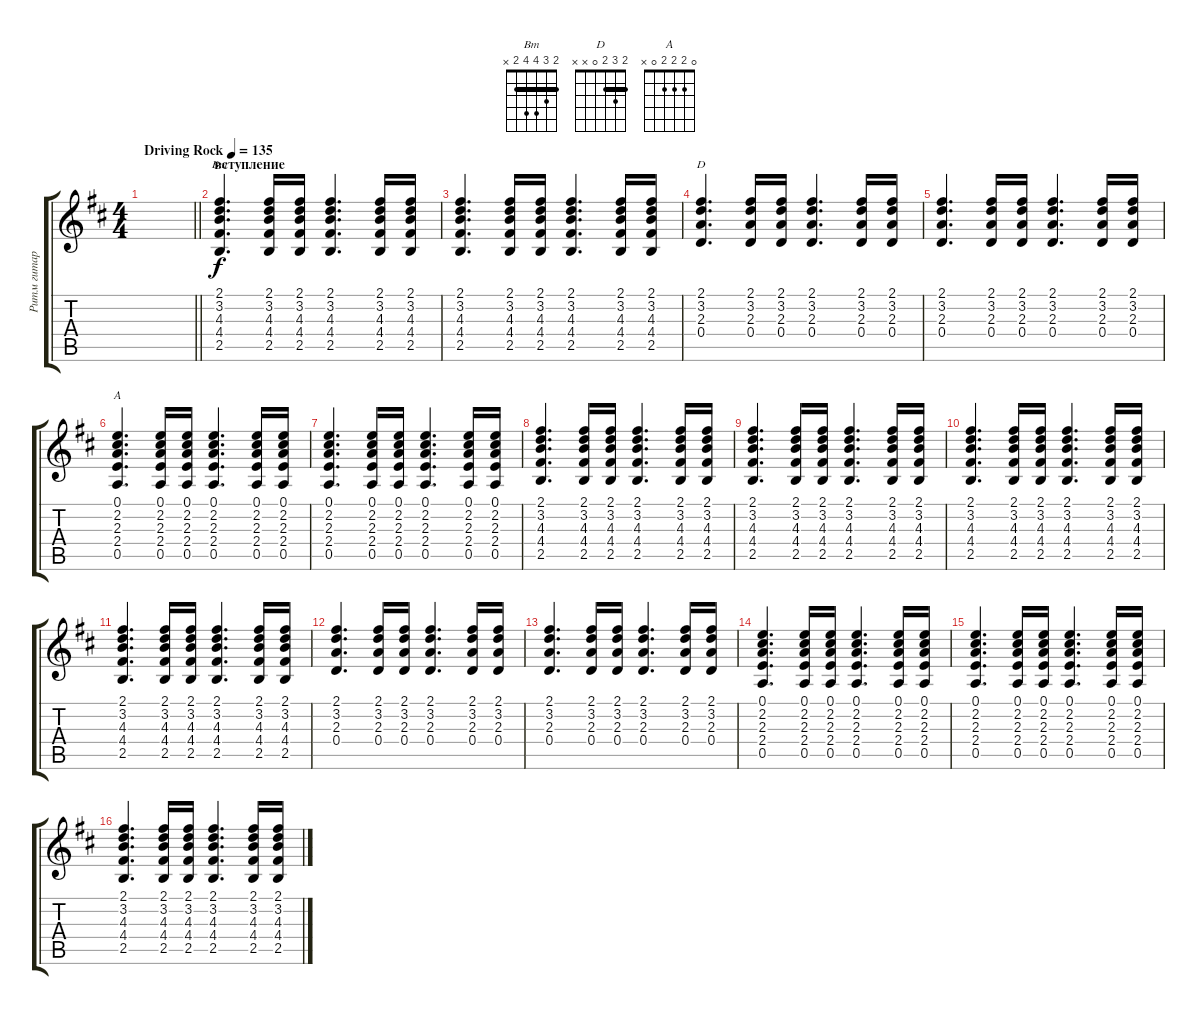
\track ("Ритм гитара" "Ритм гитар") {solo instrument acousticguitarsteel}
\staff {score tabs}
\tuning (E4 B3 G3 D3 A2 E2) {hide}
\chord ("Bm" 2 3 4 4 2 x) {barre 2}
\chord ("D" 2 3 2 0 x x) {barre 2}
\chord ("A" 0 2 2 2 0 x)
\ts (4 4)
\tempo (135 "Driving Rock")
\clef g2
\barLineRight lightlight
\ks bminor
|
\section ("" "вступление")
(2.1 3.2 4.3 4.4 2.5).4{d ch "Bm"} (2.1 3.2 4.3 4.4 2.5).16 (2.1 3.2 4.3 4.4 2.5).16 (2.1 3.2 4.3 4.4 2.5).4{d} (2.1 3.2 4.3 4.4 2.5).16 (2.1 3.2 4.3 4.4 2.5).16 |
(2.1 3.2 4.3 4.4 2.5).4{d} (2.1 3.2 4.3 4.4 2.5).16 (2.1 3.2 4.3 4.4 2.5).16 (2.1 3.2 4.3 4.4 2.5).4{d} (2.1 3.2 4.3 4.4 2.5).16 (2.1 3.2 4.3 4.4 2.5).16 |
(2.1 3.2 2.3 0.4).4{d ch "D"} (2.1 3.2 2.3 0.4).16 (2.1 3.2 2.3 0.4).16 (2.1 3.2 2.3 0.4).4{d} (2.1 3.2 2.3 0.4).16 (2.1 3.2 2.3 0.4).16 |
(2.1 3.2 2.3 0.4).4{d} (2.1 3.2 2.3 0.4).16 (2.1 3.2 2.3 0.4).16 (2.1 3.2 2.3 0.4).4{d} (2.1 3.2 2.3 0.4).16 (2.1 3.2 2.3 0.4).16 |
(0.1 2.2 2.3 2.4 0.5).4{d ch "A"} (0.1 2.2 2.3 2.4 0.5).16 (0.1 2.2 2.3 2.4 0.5).16 (0.1 2.2 2.3 2.4 0.5).4{d} (0.1 2.2 2.3 2.4 0.5).16 (0.1 2.2 2.3 2.4 0.5).16 |
(0.1 2.2 2.3 2.4 0.5).4{d} (0.1 2.2 2.3 2.4 0.5).16 (0.1 2.2 2.3 2.4 0.5).16 (0.1 2.2 2.3 2.4 0.5).4{d} (0.1 2.2 2.3 2.4 0.5).16 (0.1 2.2 2.3 2.4 0.5).16 |
(2.1 3.2 4.3 4.4 2.5).4{d} (2.1 3.2 4.3 4.4 2.5).16 (2.1 3.2 4.3 4.4 2.5).16 (2.1 3.2 4.3 4.4 2.5).4{d} (2.1 3.2 4.3 4.4 2.5).16 (2.1 3.2 4.3 4.4 2.5).16 |
(2.1 3.2 4.3 4.4 2.5).4{d} (2.1 3.2 4.3 4.4 2.5).16 (2.1 3.2 4.3 4.4 2.5).16 (2.1 3.2 4.3 4.4 2.5).4{d} (2.1 3.2 4.3 4.4 2.5).16 (2.1 3.2 4.3 4.4 2.5).16 |
(2.1 3.2 4.3 4.4 2.5).4{d} (2.1 3.2 4.3 4.4 2.5).16 (2.1 3.2 4.3 4.4 2.5).16 (2.1 3.2 4.3 4.4 2.5).4{d} (2.1 3.2 4.3 4.4 2.5).16 (2.1 3.2 4.3 4.4 2.5).16 |
(2.1 3.2 4.3 4.4 2.5).4{d} (2.1 3.2 4.3 4.4 2.5).16 (2.1 3.2 4.3 4.4 2.5).16 (2.1 3.2 4.3 4.4 2.5).4{d} (2.1 3.2 4.3 4.4 2.5).16 (2.1 3.2 4.3 4.4 2.5).16 |
(2.1 3.2 2.3 0.4).4{d} (2.1 3.2 2.3 0.4).16 (2.1 3.2 2.3 0.4).16 (2.1 3.2 2.3 0.4).4{d} (2.1 3.2 2.3 0.4).16 (2.1 3.2 2.3 0.4).16 |
(2.1 3.2 2.3 0.4).4{d} (2.1 3.2 2.3 0.4).16 (2.1 3.2 2.3 0.4).16 (2.1 3.2 2.3 0.4).4{d} (2.1 3.2 2.3 0.4).16 (2.1 3.2 2.3 0.4).16 |
(0.1 2.2 2.3 2.4 0.5).4{d} (0.1 2.2 2.3 2.4 0.5).16 (0.1 2.2 2.3 2.4 0.5).16 (0.1 2.2 2.3 2.4 0.5).4{d} (0.1 2.2 2.3 2.4 0.5).16 (0.1 2.2 2.3 2.4 0.5).16 |
(0.1 2.2 2.3 2.4 0.5).4{d} (0.1 2.2 2.3 2.4 0.5).16 (0.1 2.2 2.3 2.4 0.5).16 (0.1 2.2 2.3 2.4 0.5).4{d} (0.1 2.2 2.3 2.4 0.5).16 (0.1 2.2 2.3 2.4 0.5).16 |
(2.1 3.2 4.3 4.4 2.5).4{d} (2.1 3.2 4.3 4.4 2.5).16 (2.1 3.2 4.3 4.4 2.5).16 (2.1 3.2 4.3 4.4 2.5).4{d} (2.1 3.2 4.3 4.4 2.5).16 (2.1 3.2 4.3 4.4 2.5).16
